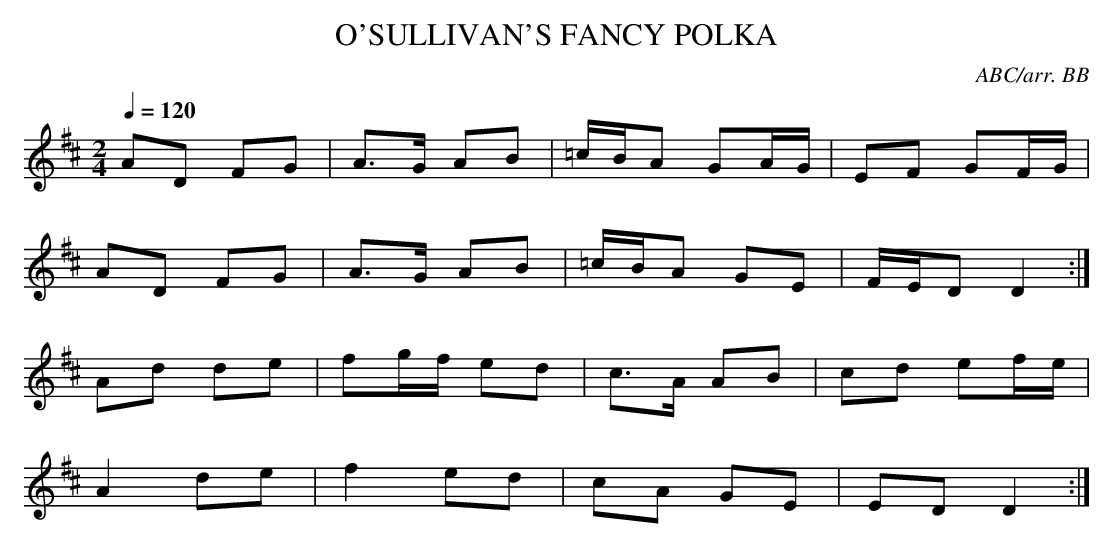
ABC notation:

X:1
T:O'SULLIVAN'S FANCY POLKA
C:ABC/arr. BB
Q:1/4=120
L:1/8
M:2/4
K:D
AD FG|A>G AB|=c/B/A GA/G/|EF GF/G/|
AD FG|A>G AB|=c/B/A GE|F/E/D D2 :|
Ad de|fg/f/ ed|c>A AB|cd ef/e/|
A2 de|f2 ed|cA GE|ED D2 :|
